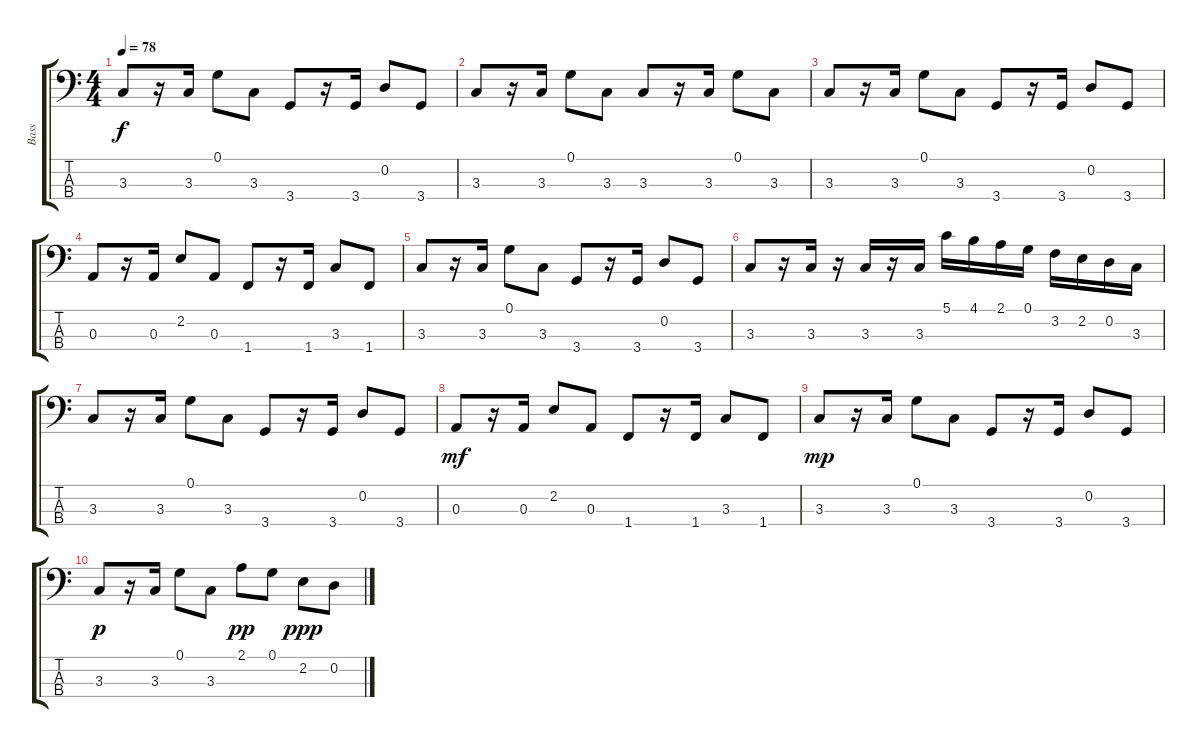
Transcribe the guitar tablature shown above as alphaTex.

\track ("Bass" "Bass") {instrument electricbassfinger}
\staff {score tabs}
\tuning (G2 D2 A1 E1) {hide}
\ts (4 4)
\tempo 78
\clef f4
\ks c
3.3.8{dy f} r.16 3.3.16 0.1.8 3.3.8 3.4.8 r.16 3.4.16 0.2.8 3.4.8 |
3.3.8 r.16 3.3.16 0.1.8 3.3.8 3.3.8 r.16 3.3.16 0.1.8 3.3.8 |
3.3.8 r.16 3.3.16 0.1.8 3.3.8 3.4.8 r.16 3.4.16 0.2.8 3.4.8 |
0.3.8 r.16 0.3.16 2.2.8 0.3.8 1.4.8 r.16 1.4.16 3.3.8 1.4.8 |
3.3.8 r.16 3.3.16 0.1.8 3.3.8 3.4.8 r.16 3.4.16 0.2.8 3.4.8 |
3.3.8 r.16 3.3.16 r.16 3.3.16 r.16 3.3.16 5.1.16 4.1.16 2.1.16 0.1.16 3.2.16 2.2.16 0.2.16 3.3.16 |
3.3.8 r.16 3.3.16 0.1.8 3.3.8 3.4.8 r.16 3.4.16 0.2.8 3.4.8 |
0.3.8{dy mf} r.16 0.3.16 2.2.8 0.3.8 1.4.8 r.16 1.4.16 3.3.8 1.4.8 |
3.3.8{dy mp} r.16 3.3.16 0.1.8 3.3.8 3.4.8 r.16 3.4.16 0.2.8 3.4.8 |
3.3.8{dy p} r.16 3.3.16 0.1.8 3.3.8 2.1.8{dy pp} 0.1.8 2.2.8{dy ppp} 0.2.8
